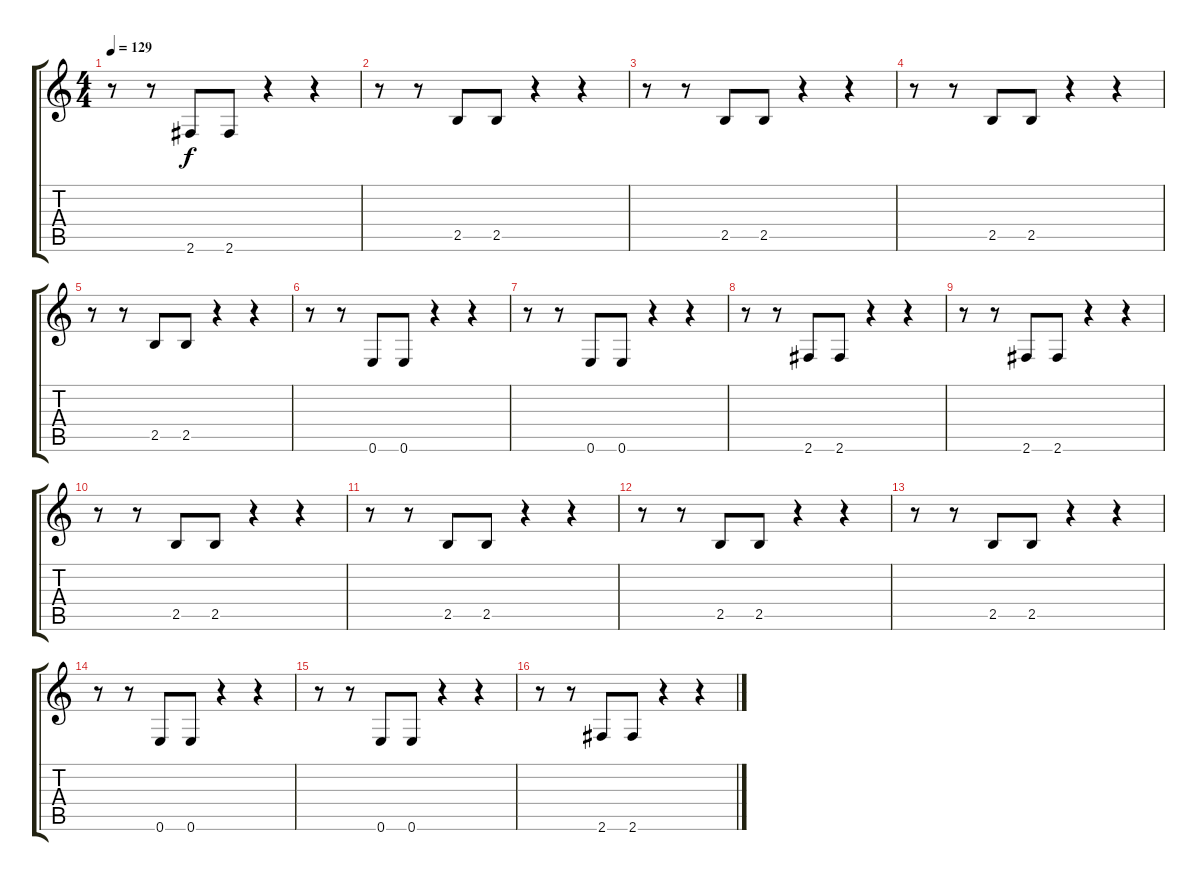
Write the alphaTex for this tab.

\track "" {instrument overdrivenguitar}
\staff {score tabs}
\tuning (E4 B3 G3 D3 A2 E2) {hide}
\ts (4 4)
\tempo 129
\clef g2
\ks c
r.8{dy f} r.8 2.6.8 2.6.8 r.4 r.4 |
r.8 r.8 2.5.8 2.5.8 r.4 r.4 |
r.8 r.8 2.5.8 2.5.8 r.4 r.4 |
r.8 r.8 2.5.8 2.5.8 r.4 r.4 |
r.8 r.8 2.5.8 2.5.8 r.4 r.4 |
r.8 r.8 0.6.8 0.6.8 r.4 r.4 |
r.8 r.8 0.6.8 0.6.8 r.4 r.4 |
r.8 r.8 2.6.8 2.6.8 r.4 r.4 |
r.8 r.8 2.6.8 2.6.8 r.4 r.4 |
r.8 r.8 2.5.8 2.5.8 r.4 r.4 |
r.8 r.8 2.5.8 2.5.8 r.4 r.4 |
r.8 r.8 2.5.8 2.5.8 r.4 r.4 |
r.8 r.8 2.5.8 2.5.8 r.4 r.4 |
r.8 r.8 0.6.8 0.6.8 r.4 r.4 |
r.8 r.8 0.6.8 0.6.8 r.4 r.4 |
r.8 r.8 2.6.8 2.6.8 r.4 r.4
